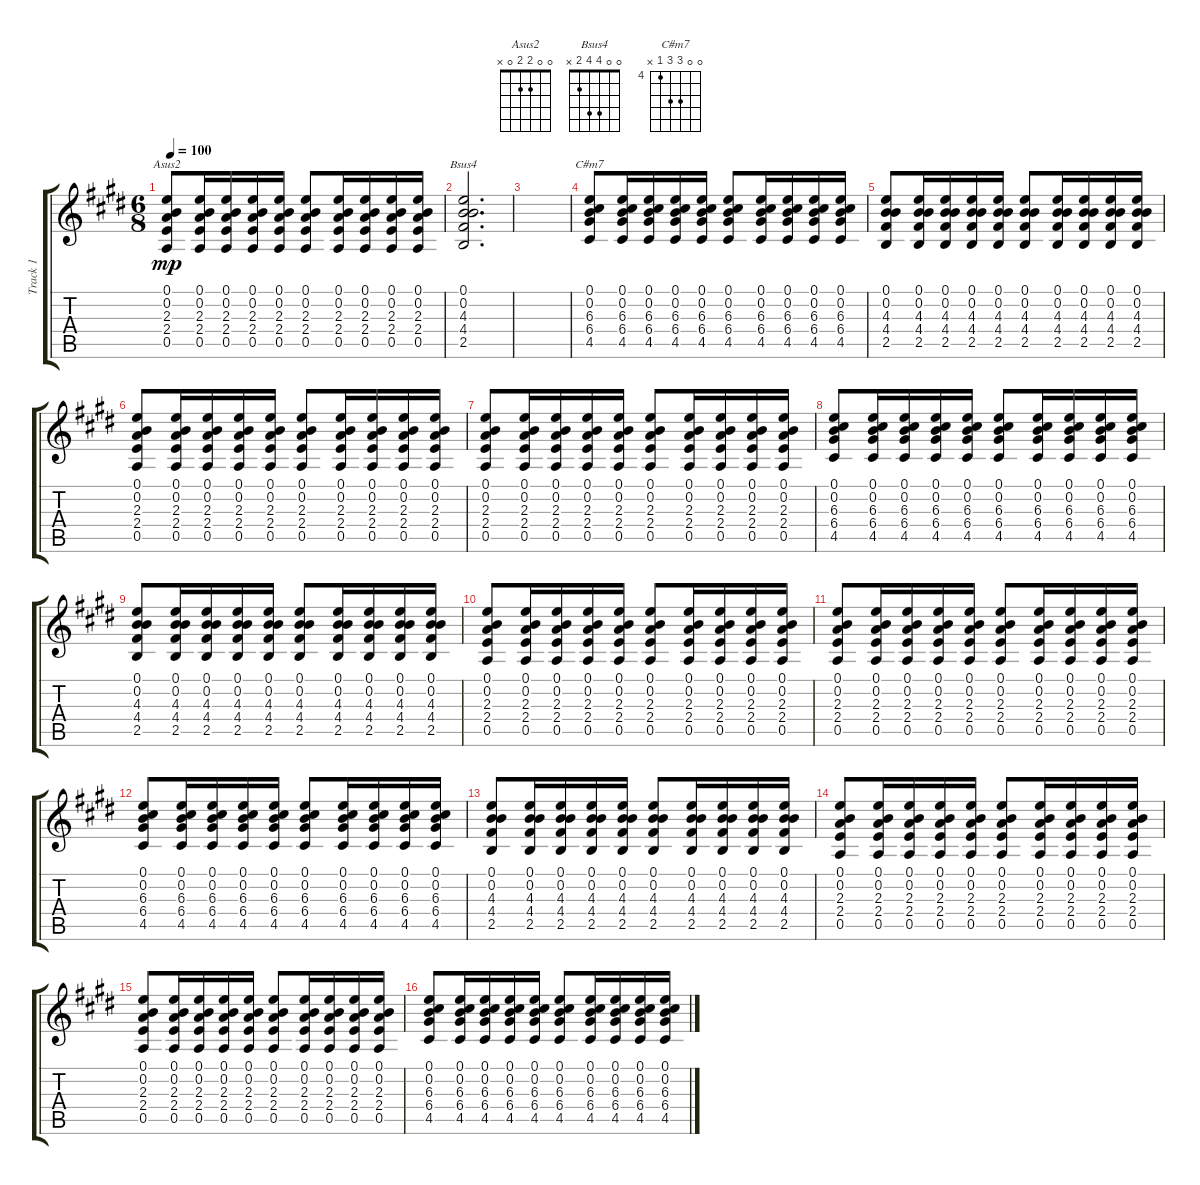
\track ("Track 1" "Track 1") {instrument acousticguitarsteel}
\staff {score tabs}
\tuning (E4 B3 G3 D3 A2 E2) {hide}
\chord ("Asus2" 0 0 2 2 0 x)
\chord ("Bsus4" 0 0 4 4 2 x)
\chord ("C#m7" 0 0 6 6 4 x) {firstfret 4}
\ts (6 8)
\tempo 100
\clef g2
\ks c#minor
(0.1 0.2 2.3 2.4 0.5).8{ch "Asus2" dy mp} (0.1 0.2 2.3 2.4 0.5).16 (0.1 0.2 2.3 2.4 0.5).16 (0.1 0.2 2.3 2.4 0.5).16 (0.1 0.2 2.3 2.4 0.5).16 (0.1 0.2 2.3 2.4 0.5).8 (0.1 0.2 2.3 2.4 0.5).16 (0.1 0.2 2.3 2.4 0.5).16 (0.1 0.2 2.3 2.4 0.5).16 (0.1 0.2 2.3 2.4 0.5).16 |
(0.1 0.2 4.3 4.4 2.5).2{d ch "Bsus4"} |
|
(0.1 0.2 6.3 6.4 4.5).8{ch "C#m7"} (0.1 0.2 6.3 6.4 4.5).16 (0.1 0.2 6.3 6.4 4.5).16 (0.1 0.2 6.3 6.4 4.5).16 (0.1 0.2 6.3 6.4 4.5).16 (0.1 0.2 6.3 6.4 4.5).8 (0.1 0.2 6.3 6.4 4.5).16 (0.1 0.2 6.3 6.4 4.5).16 (0.1 0.2 6.3 6.4 4.5).16 (0.1 0.2 6.3 6.4 4.5).16 |
(0.1 0.2 4.3 4.4 2.5).8 (0.1 0.2 4.3 4.4 2.5).16 (0.1 0.2 4.3 4.4 2.5).16 (0.1 0.2 4.3 4.4 2.5).16 (0.1 0.2 4.3 4.4 2.5).16 (0.1 0.2 4.3 4.4 2.5).8 (0.1 0.2 4.3 4.4 2.5).16 (0.1 0.2 4.3 4.4 2.5).16 (0.1 0.2 4.3 4.4 2.5).16 (0.1 0.2 4.3 4.4 2.5).16 |
(0.1 0.2 2.3 2.4 0.5).8 (0.1 0.2 2.3 2.4 0.5).16 (0.1 0.2 2.3 2.4 0.5).16 (0.1 0.2 2.3 2.4 0.5).16 (0.1 0.2 2.3 2.4 0.5).16 (0.1 0.2 2.3 2.4 0.5).8 (0.1 0.2 2.3 2.4 0.5).16 (0.1 0.2 2.3 2.4 0.5).16 (0.1 0.2 2.3 2.4 0.5).16 (0.1 0.2 2.3 2.4 0.5).16 |
(0.1 0.2 2.3 2.4 0.5).8 (0.1 0.2 2.3 2.4 0.5).16 (0.1 0.2 2.3 2.4 0.5).16 (0.1 0.2 2.3 2.4 0.5).16 (0.1 0.2 2.3 2.4 0.5).16 (0.1 0.2 2.3 2.4 0.5).8 (0.1 0.2 2.3 2.4 0.5).16 (0.1 0.2 2.3 2.4 0.5).16 (0.1 0.2 2.3 2.4 0.5).16 (0.1 0.2 2.3 2.4 0.5).16 |
(0.1 0.2 6.3 6.4 4.5).8 (0.1 0.2 6.3 6.4 4.5).16 (0.1 0.2 6.3 6.4 4.5).16 (0.1 0.2 6.3 6.4 4.5).16 (0.1 0.2 6.3 6.4 4.5).16 (0.1 0.2 6.3 6.4 4.5).8 (0.1 0.2 6.3 6.4 4.5).16 (0.1 0.2 6.3 6.4 4.5).16 (0.1 0.2 6.3 6.4 4.5).16 (0.1 0.2 6.3 6.4 4.5).16 |
(0.1 0.2 4.3 4.4 2.5).8 (0.1 0.2 4.3 4.4 2.5).16 (0.1 0.2 4.3 4.4 2.5).16 (0.1 0.2 4.3 4.4 2.5).16 (0.1 0.2 4.3 4.4 2.5).16 (0.1 0.2 4.3 4.4 2.5).8 (0.1 0.2 4.3 4.4 2.5).16 (0.1 0.2 4.3 4.4 2.5).16 (0.1 0.2 4.3 4.4 2.5).16 (0.1 0.2 4.3 4.4 2.5).16 |
(0.1 0.2 2.3 2.4 0.5).8 (0.1 0.2 2.3 2.4 0.5).16 (0.1 0.2 2.3 2.4 0.5).16 (0.1 0.2 2.3 2.4 0.5).16 (0.1 0.2 2.3 2.4 0.5).16 (0.1 0.2 2.3 2.4 0.5).8 (0.1 0.2 2.3 2.4 0.5).16 (0.1 0.2 2.3 2.4 0.5).16 (0.1 0.2 2.3 2.4 0.5).16 (0.1 0.2 2.3 2.4 0.5).16 |
(0.1 0.2 2.3 2.4 0.5).8 (0.1 0.2 2.3 2.4 0.5).16 (0.1 0.2 2.3 2.4 0.5).16 (0.1 0.2 2.3 2.4 0.5).16 (0.1 0.2 2.3 2.4 0.5).16 (0.1 0.2 2.3 2.4 0.5).8 (0.1 0.2 2.3 2.4 0.5).16 (0.1 0.2 2.3 2.4 0.5).16 (0.1 0.2 2.3 2.4 0.5).16 (0.1 0.2 2.3 2.4 0.5).16 |
(0.1 0.2 6.3 6.4 4.5).8 (0.1 0.2 6.3 6.4 4.5).16 (0.1 0.2 6.3 6.4 4.5).16 (0.1 0.2 6.3 6.4 4.5).16 (0.1 0.2 6.3 6.4 4.5).16 (0.1 0.2 6.3 6.4 4.5).8 (0.1 0.2 6.3 6.4 4.5).16 (0.1 0.2 6.3 6.4 4.5).16 (0.1 0.2 6.3 6.4 4.5).16 (0.1 0.2 6.3 6.4 4.5).16 |
(0.1 0.2 4.3 4.4 2.5).8 (0.1 0.2 4.3 4.4 2.5).16 (0.1 0.2 4.3 4.4 2.5).16 (0.1 0.2 4.3 4.4 2.5).16 (0.1 0.2 4.3 4.4 2.5).16 (0.1 0.2 4.3 4.4 2.5).8 (0.1 0.2 4.3 4.4 2.5).16 (0.1 0.2 4.3 4.4 2.5).16 (0.1 0.2 4.3 4.4 2.5).16 (0.1 0.2 4.3 4.4 2.5).16 |
(0.1 0.2 2.3 2.4 0.5).8 (0.1 0.2 2.3 2.4 0.5).16 (0.1 0.2 2.3 2.4 0.5).16 (0.1 0.2 2.3 2.4 0.5).16 (0.1 0.2 2.3 2.4 0.5).16 (0.1 0.2 2.3 2.4 0.5).8 (0.1 0.2 2.3 2.4 0.5).16 (0.1 0.2 2.3 2.4 0.5).16 (0.1 0.2 2.3 2.4 0.5).16 (0.1 0.2 2.3 2.4 0.5).16 |
(0.1 0.2 2.3 2.4 0.5).8 (0.1 0.2 2.3 2.4 0.5).16 (0.1 0.2 2.3 2.4 0.5).16 (0.1 0.2 2.3 2.4 0.5).16 (0.1 0.2 2.3 2.4 0.5).16 (0.1 0.2 2.3 2.4 0.5).8 (0.1 0.2 2.3 2.4 0.5).16 (0.1 0.2 2.3 2.4 0.5).16 (0.1 0.2 2.3 2.4 0.5).16 (0.1 0.2 2.3 2.4 0.5).16 |
(0.1 0.2 6.3 6.4 4.5).8 (0.1 0.2 6.3 6.4 4.5).16 (0.1 0.2 6.3 6.4 4.5).16 (0.1 0.2 6.3 6.4 4.5).16 (0.1 0.2 6.3 6.4 4.5).16 (0.1 0.2 6.3 6.4 4.5).8 (0.1 0.2 6.3 6.4 4.5).16 (0.1 0.2 6.3 6.4 4.5).16 (0.1 0.2 6.3 6.4 4.5).16 (0.1 0.2 6.3 6.4 4.5).16
